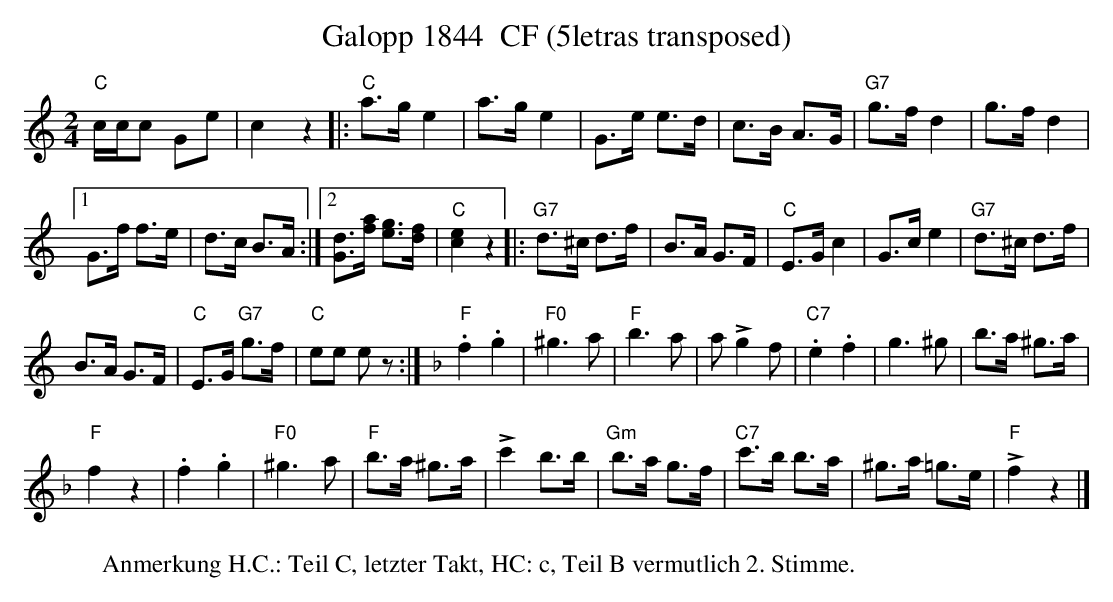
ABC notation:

X:1
T: Galopp 1844  CF (5letras transposed)
M:2/4
L:1/8
K:C transpose=3 %%MIDI gchordon
"C"c/c/c Ge | c2z2 |:"C"a>ge2 | a>ge2 | G>e e>d | c>B A>G | "G7"g>fd2 | g>fd2 |1
G>f f>e | d>c B>A :|2 [Gd]>[af] [eg]>[df] | "C"[ce]2z2 |: "G7"d>^c d>f | B>A G>F | "C"E>Gc2 | G>ce2 |  "G7"d>^c d>f |
B>A G>F | "C"E>G "G7"g>f | "C"ee ez :| [K:F] "F".f2.g2 | "F0"^g3a | "F"b3 a |  a!>!g2f | "C7".e2.f2 | g3^g | b>a ^g>a |
"F"f2z2 | .f2.g2 | "F0"^g3a | "F"b>a ^g>a | !>!c'2b>b | "Gm"b>a g>f | "C7"c'>b b>a | ^g>a =g>e | !>!"F"f2z2 |]
W: Anmerkung H.C.: Teil C, letzter Takt, HC: c, Teil B vermutlich 2. Stimme.
